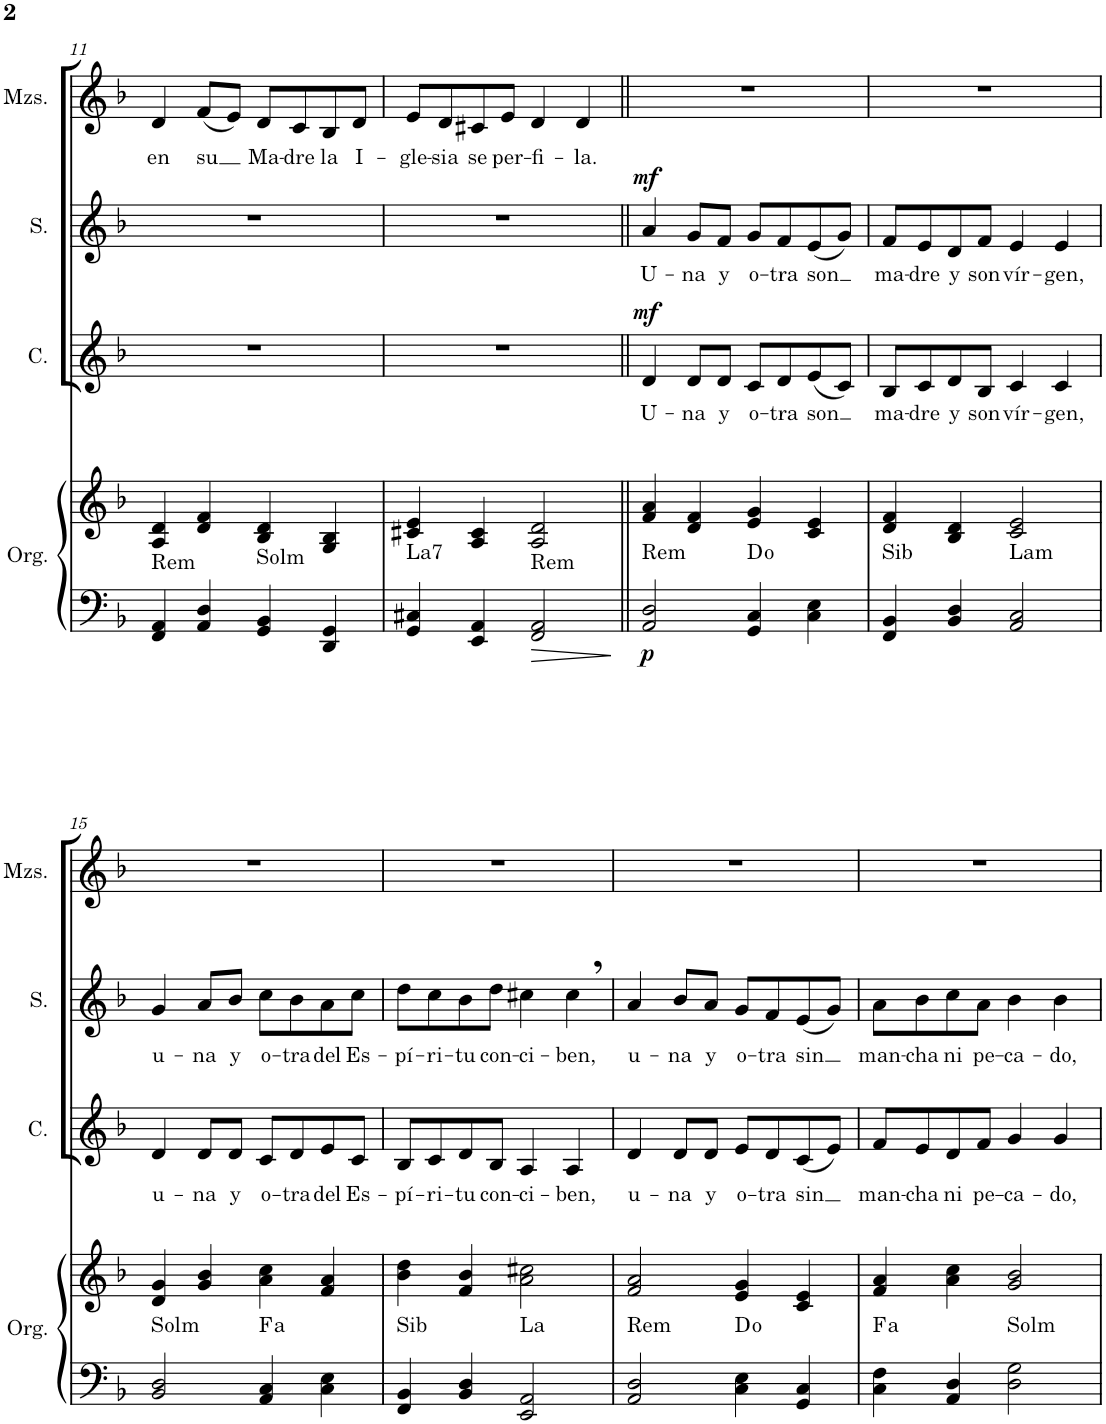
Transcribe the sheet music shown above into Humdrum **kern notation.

**kern	**kern	**dynam	**harte	**kern	**text	**dynam	**kern	**text	**dynam	**kern	**text
*part4	*part4	*part4	*part4	*part3	*part3	*part3	*part2	*part2	*part2	*part1	*part1
*staff5	*staff4	*staff4/5	*	*staff3	*staff3	*staff3	*staff2	*staff2	*staff2	*staff1	*staff1
*I"Órgano	*	*	*	*I"Contralto	*	*	*I"Soprano	*	*	*I"Solista	*
*	*	*	*	*I'C.	*	*	*I'S.	*	*	*	*
!!LO:PB:g=z
*clefF4	*clefG2	*	*	*clefG2	*	*	*clefG2	*	*	*clefG2	*
*k[b-]	*k[b-]	*	*	*k[b-]	*	*	*k[b-]	*	*	*k[b-]	*
*M4/4	*M4/4	*	*	*M4/4	*	*	*M4/4	*	*	*M4/4	*
=11	=11	=11	=11	=11	=11	=11	=11	=11	=11	=11	=11
!	!	!	!LO:H:kt=Rem	!	!	!	!	!	!	!	!LO:LY:b
4FF/ 4AA/	4A/ 4d/	.	N	1r	.	.	1r	.	.	4d/	en
!	!	!	!	!	!	!	!	!	!	!	!LO:LY:b
4AA/ 4D/	4d/ 4f/	.	.	.	.	.	.	.	.	(8f/L	su
.	.	.	.	.	.	.	.	.	.	8e/J)	.
!	!	!	!LO:H:kt=Solm	!	!	!	!	!	!	!	!LO:LY:b
4GG/ 4BB-/	4B-/ 4d/	.	N	.	.	.	.	.	.	8d/L	Ma-
!	!	!	!	!	!	!	!	!	!	!	!LO:LY:b
.	.	.	.	.	.	.	.	.	.	8c/	-dre
!	!	!	!	!	!	!	!	!	!	!	!LO:LY:b
4DD/ 4GG/	4G/ 4B-/	.	.	.	.	.	.	.	.	8B-/	la
!	!	!	!	!	!	!	!	!	!	!	!LO:LY:b
.	.	.	.	.	.	.	.	.	.	8d/J	I-
=12	=12	=12	=12	=12	=12	=12	=12	=12	=12	=12	=12
!	!	!	!LO:H:kt=La7	!	!	!	!	!	!	!	!LO:LY:b
4GG/ 4C#X/	4c#X/ 4e/	.	N	1r	.	.	1r	.	.	8e/L	-gle-
!	!	!	!	!	!	!	!	!	!	!	!LO:LY:b
.	.	.	.	.	.	.	.	.	.	8d/	-sia
!	!	!	!	!	!	!	!	!	!	!	!LO:LY:b
4EE/ 4AA/	4A/ 4c#/	.	.	.	.	.	.	.	.	8c#X/	se
!	!	!	!	!	!	!	!	!	!	!	!LO:LY:b
.	.	.	.	.	.	.	.	.	.	8e/J	per-
!	!	!	!LO:H:kt=Rem	!	!	!	!	!	!	!	!LO:LY:b
2FF/ 2AA/	2A/ 2d/	.	N	.	.	.	.	.	.	4d/	-fi-
!	!	!	!	!	!	!	!	!	!	!	!LO:LY:b
.	.	.	.	.	.	.	.	.	.	4d/	-la.
=13||	=13||	=13||	=13||	=13||	=13||	=13||	=13||	=13||	=13||	=13||	=13||
!	!	!LO:DY:b=2	!LO:H:kt=Rem	!	!LO:LY:b	!LO:DY:a	!	!LO:LY:b	!LO:DY:a	!	!
2AA/ 2D/	4f/ 4a/	p	N	4d/	U-	mf	4a/	U-	mf	1r	.
!	!	!	!	!	!LO:LY:b	!	!	!LO:LY:b	!	!	!
.	4d/ 4f/	.	.	8d/L	-na	.	8g/L	-na	.	.	.
!	!	!	!	!	!LO:LY:b	!	!	!LO:LY:b	!	!	!
.	.	.	.	8d/J	y	.	8f/J	y	.	.	.
!	!	!	!	!	!LO:LY:b	!	!	!LO:LY:b	!	!	!
4GG/ 4C/	4e/ 4g/	.	D:dim	8c/L	o-	.	8g/L	o-	.	.	.
!	!	!	!	!	!LO:LY:b	!	!	!LO:LY:b	!	!	!
.	.	.	.	8d/	-tra	.	8f/	-tra	.	.	.
!	!	!	!	!	!LO:LY:b	!	!	!LO:LY:b	!	!	!
4C\ 4E\	4c/ 4e/	.	.	(8e/	son	.	(8e/	son	.	.	.
.	.	.	.	8c/J)	.	.	8g/J)	.	.	.	.
=14	=14	=14	=14	=14	=14	=14	=14	=14	=14	=14	=14
!	!	!	!LO:H:kt=Sib	!	!LO:LY:b	!	!	!LO:LY:b	!	!	!
4FF/ 4BB-/	4d/ 4f/	.	N	8B-/L	ma-	.	8f/L	ma-	.	1r	.
!	!	!	!	!	!LO:LY:b	!	!	!LO:LY:b	!	!	!
.	.	.	.	8c/	-dre	.	8e/	-dre	.	.	.
!	!	!	!	!	!LO:LY:b	!	!	!LO:LY:b	!	!	!
4BB-/ 4D/	4B-/ 4d/	.	.	8d/	y	.	8d/	y	.	.	.
!	!	!	!	!	!LO:LY:b	!	!	!LO:LY:b	!	!	!
.	.	.	.	8B-/J	son	.	8f/J	son	.	.	.
!	!	!	!LO:H:kt=Lam	!	!LO:LY:b	!	!	!LO:LY:b	!	!	!
2AA/ 2C/	2c/ 2e/	.	N	4c/	vír-	.	4e/	vír-	.	.	.
!	!	!	!	!	!LO:LY:b	!	!	!LO:LY:b	!	!	!
.	.	.	.	4c/	-gen,	.	4e/	-gen,	.	.	.
!!LO:LB:g=z
=15	=15	=15	=15	=15	=15	=15	=15	=15	=15	=15	=15
!	!	!	!LO:H:kt=Solm	!	!LO:LY:b	!	!	!LO:LY:b	!	!	!
2BB-/ 2D/	4d/ 4g/	.	N	4d/	u-	.	4g/	u-	.	1r	.
!	!	!	!	!	!LO:LY:b	!	!	!LO:LY:b	!	!	!
.	4g/ 4b-/	.	.	8d/L	-na	.	8a/L	-na	.	.	.
!	!	!	!	!	!LO:LY:b	!	!	!LO:LY:b	!	!	!
.	.	.	.	8d/J	y	.	8b-/J	y	.	.	.
!	!	!	!LO:H:kt=a	!	!LO:LY:b	!	!	!LO:LY:b	!	!	!
4AA/ 4C/	4a\ 4cc\	.	.	8c/L	o-	.	8cc\L	o-	.	.	.
!	!	!	!	!	!LO:LY:b	!	!	!LO:LY:b	!	!	!
.	.	.	.	8d/	-tra	.	8b-\	-tra	.	.	.
!	!	!	!	!	!LO:LY:b	!	!	!LO:LY:b	!	!	!
4C\ 4E\	4f/ 4a/	.	.	8e/	del	.	8a\	del	.	.	.
!	!	!	!	!	!LO:LY:b	!	!	!LO:LY:b	!	!	!
.	.	.	.	8c/J	Es-	.	8cc\J	Es-	.	.	.
=16	=16	=16	=16	=16	=16	=16	=16	=16	=16	=16	=16
!	!	!	!LO:H:kt=Sib	!	!LO:LY:b	!	!	!LO:LY:b	!	!	!
4FF/ 4BB-/	4b-\ 4dd\	.	N	8B-/L	-pí-	.	8dd\L	-pí-	.	1r	.
!	!	!	!	!	!LO:LY:b	!	!	!LO:LY:b	!	!	!
.	.	.	.	8c/	-ri-	.	8cc\	-ri-	.	.	.
!	!	!	!	!	!LO:LY:b	!	!	!LO:LY:b	!	!	!
4BB-/ 4D/	4f/ 4b-/	.	.	8d/	-tu	.	8b-\	-tu	.	.	.
!	!	!	!	!	!LO:LY:b	!	!	!LO:LY:b	!	!	!
.	.	.	.	8B-/J	con-	.	8dd\J	con-	.	.	.
!	!	!	!LO:H:kt=La	!	!LO:LY:b	!	!	!LO:LY:b	!	!	!
2EE/ 2AA/	2a\ 2cc#X\	.	N	4A/	-ci-	.	4cc#X\	-ci-	.	.	.
!	!	!	!	!	!LO:LY:b	!	!	!LO:LY:b	!	!	!
.	.	.	.	4A/	-ben,	.	4cc#,\	-ben,	.	.	.
=17	=17	=17	=17	=17	=17	=17	=17	=17	=17	=17	=17
!	!	!	!LO:H:kt=Rem	!	!LO:LY:b	!	!	!LO:LY:b	!	!	!
2AA/ 2D/	2f/ 2a/	.	N	4d/	u-	.	4a/	u-	.	1r	.
!	!	!	!	!	!LO:LY:b	!	!	!LO:LY:b	!	!	!
.	.	.	.	8d/L	-na	.	8b-/L	-na	.	.	.
!	!	!	!	!	!LO:LY:b	!	!	!LO:LY:b	!	!	!
.	.	.	.	8d/J	y	.	8a/J	y	.	.	.
!	!	!	!	!	!LO:LY:b	!	!	!LO:LY:b	!	!	!
4C\ 4E\	4e/ 4g/	.	D:dim	8e/L	o-	.	8g/L	o-	.	.	.
!	!	!	!	!	!LO:LY:b	!	!	!LO:LY:b	!	!	!
.	.	.	.	8d/	-tra	.	8f/	-tra	.	.	.
!	!	!	!	!	!LO:LY:b	!	!	!LO:LY:b	!	!	!
4GG/ 4C/	4c/ 4e/	.	.	(8c/	sin	.	(8e/	sin	.	.	.
.	.	.	.	8e/J)	.	.	8g/J)	.	.	.	.
=18	=18	=18	=18	=18	=18	=18	=18	=18	=18	=18	=18
!	!	!	!LO:H:kt=a	!	!LO:LY:b	!	!	!LO:LY:b	!	!	!
4C\ 4F\	4f/ 4a/	.	.	8f/L	man-	.	8a\L	man-	.	1r	.
!	!	!	!	!	!LO:LY:b	!	!	!LO:LY:b	!	!	!
.	.	.	.	8e/	-cha	.	8b-\	-cha	.	.	.
!	!	!	!	!	!LO:LY:b	!	!	!LO:LY:b	!	!	!
4AA/ 4D/	4a\ 4cc\	.	.	8d/	ni	.	8cc\	ni	.	.	.
!	!	!	!	!	!LO:LY:b	!	!	!LO:LY:b	!	!	!
.	.	.	.	8f/J	pe-	.	8a\J	pe-	.	.	.
!	!	!	!LO:H:kt=Solm	!	!LO:LY:b	!	!	!LO:LY:b	!	!	!
2D\ 2G\	2g/ 2b-/	.	N	4g/	-ca-	.	4b-\	-ca-	.	.	.
!	!	!	!	!	!LO:LY:b	!	!	!LO:LY:b	!	!	!
.	.	.	.	4g/	-do,	.	4b-\	-do,	.	.	.
=	=	=	=	=	=	=	=	=	=	=	=
*-	*-	*-	*-	*-	*-	*-	*-	*-	*-	*-	*-
